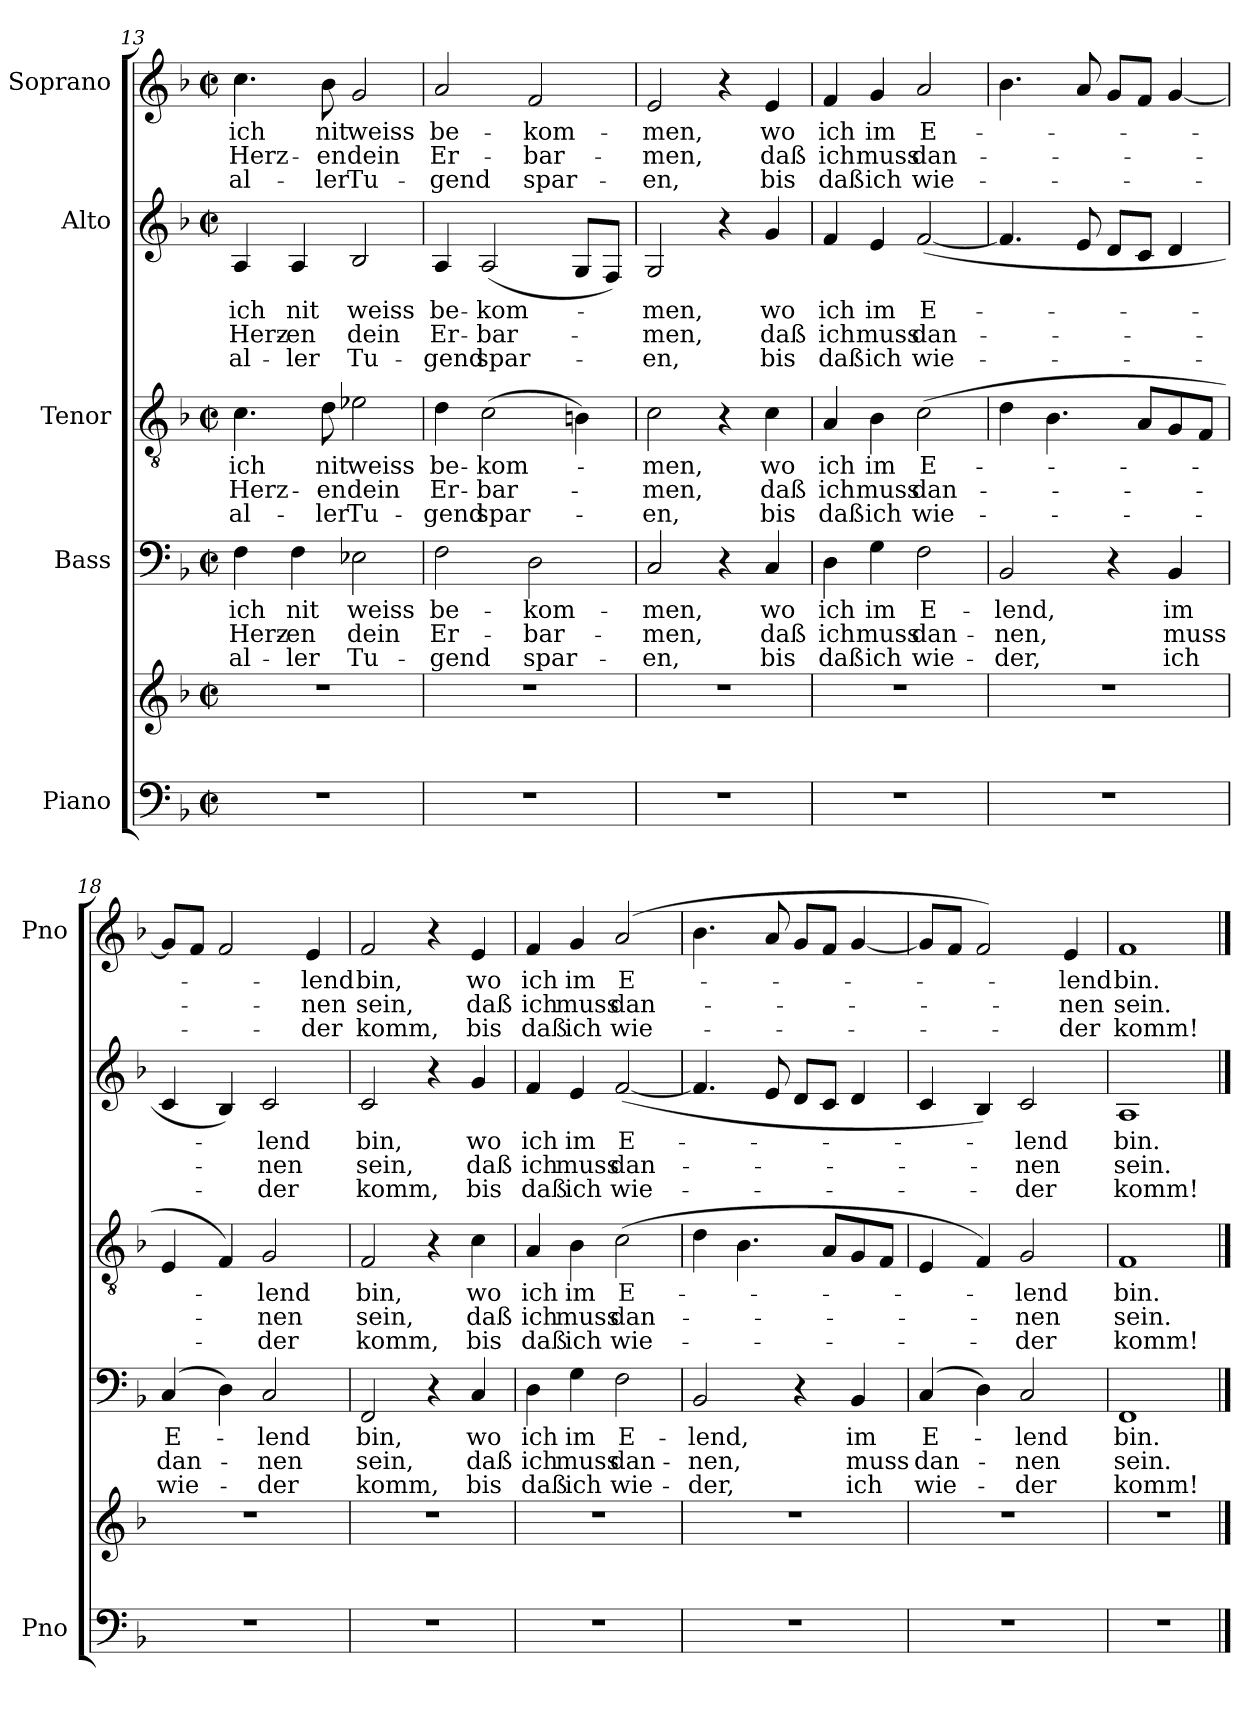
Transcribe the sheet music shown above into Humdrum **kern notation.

**kern	**kern	**kern	**text	**text	**text	**kern	**text	**text	**text	**kern	**text	**text	**text	**kern	**text	**text	**text
*part5	*part5	*part4	*part4	*part4	*part4	*part3	*part3	*part3	*part3	*part2	*part2	*part2	*part2	*part1	*part1	*part1	*part1
*staff6	*staff5	*staff4	*staff4	*staff4	*staff4	*staff3	*staff3	*staff3	*staff3	*staff2	*staff2	*staff2	*staff2	*staff1	*staff1	*staff1	*staff1
*I"Piano	*	*I"Bass	*	*	*	*I"Tenor	*	*	*	*I"Alto	*	*	*	*I"Soprano	*	*	*
*I'Pno	*	*	*	*	*	*	*	*	*	*	*	*	*	*I'Pno	*	*	*
*clefF4	*clefG2	*clefF4	*	*	*	*clefGv2	*	*	*	*clefG2	*	*	*	*clefG2	*	*	*
*k[b-]	*k[b-]	*k[b-]	*	*	*	*k[b-]	*	*	*	*k[b-]	*	*	*	*k[b-]	*	*	*
*F:	*F:	*F:	*	*	*	*F:	*	*	*	*F:	*	*	*	*F:	*	*	*
*M2/2	*M2/2	*M2/2	*	*	*	*M2/2	*	*	*	*M2/2	*	*	*	*M2/2	*	*	*
*met(c|)	*met(c|)	*met(c|)	*	*	*	*met(c|)	*	*	*	*met(c|)	*	*	*	*met(c|)	*	*	*
=13	=13	=13	=13	=13	=13	=13	=13	=13	=13	=13	=13	=13	=13	=13	=13	=13	=13
1r	1r	4F\	ich	Herz-	al-	4.c\	ich	Herz-	al-	4A/	ich	Herz-	al-	4.cc\	ich	Herz-	al-
.	.	4F\	nit	-en	-ler	.	.	.	.	4A/	nit	-en	-ler	.	.	.	.
.	.	.	.	.	.	8d\	nit	-en	-ler	.	.	.	.	8b-\	nit	-en	-ler
.	.	2E-X\	weiss	dein	Tu-	2e-X\	weiss	dein	Tu-	2B-/	weiss	dein	Tu-	2g/	weiss	dein	Tu-
=14	=14	=14	=14	=14	=14	=14	=14	=14	=14	=14	=14	=14	=14	=14	=14	=14	=14
1r	1r	2F\	be-	Er-	-gend	4d\	be-	Er-	-gend	4A/	be-	Er-	-gend	2a/	be-	Er-	-gend
.	.	.	.	.	.	(2c\	-kom-	-bar-	spar-	(2A/	-kom-	-bar-	spar-	.	.	.	.
.	.	2D\	-kom-	-bar-	spar-	.	.	.	.	.	.	.	.	2f/	-kom-	-bar-	spar-
.	.	.	.	.	.	4B\)	.	.	.	8G/L	.	.	.	.	.	.	.
.	.	.	.	.	.	.	.	.	.	8F/J)	.	.	.	.	.	.	.
=15	=15	=15	=15	=15	=15	=15	=15	=15	=15	=15	=15	=15	=15	=15	=15	=15	=15
1r	1r	2C/	-men,	-men,	-en,	2c\	-men,	-men,	-en,	2G/	-men,	-men,	-en,	2e/	-men,	-men,	-en,
.	.	4r	.	.	.	4r	.	.	.	4r	.	.	.	4r	.	.	.
.	.	4C/	wo	daß	bis	4c\	wo	daß	bis	4g/	wo	daß	bis	4e/	wo	daß	bis
=16	=16	=16	=16	=16	=16	=16	=16	=16	=16	=16	=16	=16	=16	=16	=16	=16	=16
1r	1r	4D\	ich	ich	daß	4A/	ich	ich	daß	4f/	ich	ich	daß	4f/	ich	ich	daß
.	.	4G\	im	muss	ich	4B-\	im	muss	ich	4e/	im	muss	ich	4g/	im	muss	ich
.	.	2F\	E-	dan-	wie-	(2c\	E-	dan-	wie-	([2f/	E-	dan-	wie-	2a/	E-	dan-	wie-
=17	=17	=17	=17	=17	=17	=17	=17	=17	=17	=17	=17	=17	=17	=17	=17	=17	=17
1r	1r	2BB-/	-lend,	-nen,	-der,	4d\	.	.	.	4.f/]	.	.	.	4.b-\	.	.	.
.	.	.	.	.	.	4.B-\	.	.	.	.	.	.	.	.	.	.	.
.	.	.	.	.	.	.	.	.	.	8e/	.	.	.	8a/	.	.	.
.	.	4r	.	.	.	.	.	.	.	8d/L	.	.	.	8g/L	.	.	.
.	.	.	.	.	.	8A/L	.	.	.	8c/J	.	.	.	8f/J	.	.	.
.	.	4BB-/	im	muss	ich	8G/	.	.	.	4d/	.	.	.	[4g/	.	.	.
.	.	.	.	.	.	8F/J	.	.	.	.	.	.	.	.	.	.	.
!!LO:LB:g=z
=18	=18	=18	=18	=18	=18	=18	=18	=18	=18	=18	=18	=18	=18	=18	=18	=18	=18
1r	1r	(4C/	E-	dan-	wie-	4E/	.	.	.	4c/	.	.	.	8g/L]	.	.	.
.	.	.	.	.	.	.	.	.	.	.	.	.	.	8f/J	.	.	.
.	.	4D\)	.	.	.	4F/)	.	.	.	4B-/)	.	.	.	2f/	.	.	.
.	.	2C/	-lend	-nen	-der	2G/	-lend	-nen	-der	2c/	-lend	-nen	-der	.	.	.	.
.	.	.	.	.	.	.	.	.	.	.	.	.	.	4e/	-lend	-nen	-der
=19	=19	=19	=19	=19	=19	=19	=19	=19	=19	=19	=19	=19	=19	=19	=19	=19	=19
1r	1r	2FF/	bin,	sein,	komm,	2F/	bin,	sein,	komm,	2c/	bin,	sein,	komm,	2f/	bin,	sein,	komm,
.	.	4r	.	.	.	4r	.	.	.	4r	.	.	.	4r	.	.	.
.	.	4C/	wo	daß	bis	4c\	wo	daß	bis	4g/	wo	daß	bis	4e/	wo	daß	bis
=20	=20	=20	=20	=20	=20	=20	=20	=20	=20	=20	=20	=20	=20	=20	=20	=20	=20
1r	1r	4D\	ich	ich	daß	4A/	ich	ich	daß	4f/	ich	ich	daß	4f/	ich	ich	daß
.	.	4G\	im	muss	ich	4B-\	im	muss	ich	4e/	im	muss	ich	4g/	im	muss	ich
.	.	2F\	E-	dan-	wie-	(2c\	E-	dan-	wie-	([2f/	E-	dan-	wie-	(2a/	E-	dan-	wie-
=21	=21	=21	=21	=21	=21	=21	=21	=21	=21	=21	=21	=21	=21	=21	=21	=21	=21
1r	1r	2BB-/	-lend,	-nen,	-der,	4d\	.	.	.	4.f/]	.	.	.	4.b-\	.	.	.
.	.	.	.	.	.	4.B-\	.	.	.	.	.	.	.	.	.	.	.
.	.	.	.	.	.	.	.	.	.	8e/	.	.	.	8a/	.	.	.
.	.	4r	.	.	.	.	.	.	.	8d/L	.	.	.	8g/L	.	.	.
.	.	.	.	.	.	8A/L	.	.	.	8c/J	.	.	.	8f/J	.	.	.
.	.	4BB-/	im	muss	ich	8G/	.	.	.	4d/	.	.	.	[4g/	.	.	.
.	.	.	.	.	.	8F/J	.	.	.	.	.	.	.	.	.	.	.
=22	=22	=22	=22	=22	=22	=22	=22	=22	=22	=22	=22	=22	=22	=22	=22	=22	=22
1r	1r	(4C/	E-	dan-	wie-	4E/	.	.	.	4c/	.	.	.	8g/L]	.	.	.
.	.	.	.	.	.	.	.	.	.	.	.	.	.	8f/J	.	.	.
.	.	4D\)	.	.	.	4F/)	.	.	.	4B-/)	.	.	.	2f/)	.	.	.
.	.	2C/	-lend	-nen	-der	2G/	-lend	-nen	-der	2c/	-lend	-nen	-der	.	.	.	.
.	.	.	.	.	.	.	.	.	.	.	.	.	.	4e/	-lend	-nen	-der
=23	=23	=23	=23	=23	=23	=23	=23	=23	=23	=23	=23	=23	=23	=23	=23	=23	=23
1r	1r	1FF	bin.	sein.	komm!	1F	bin.	sein.	komm!	1A	bin.	sein.	komm!	1f	bin.	sein.	komm!
==	==	==	==	==	==	==	==	==	==	==	==	==	==	==	==	==	==
*-	*-	*-	*-	*-	*-	*-	*-	*-	*-	*-	*-	*-	*-	*-	*-	*-	*-
